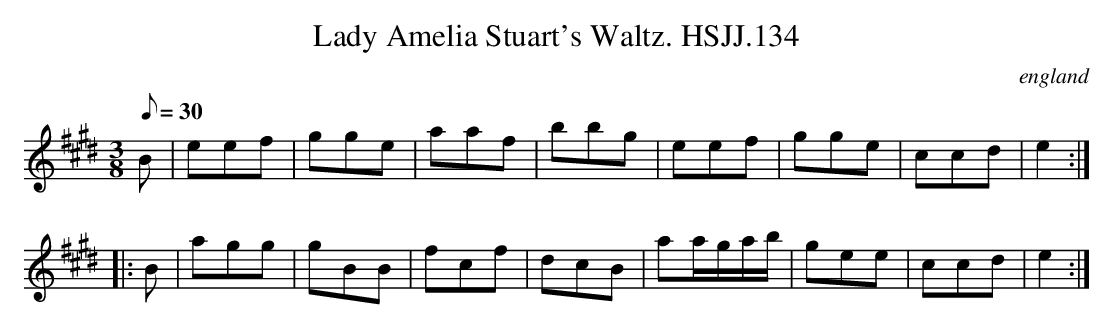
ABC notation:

X:1
T:Lady Amelia Stuart's Waltz. HSJJ.134
O:england
M:3/8
L:1/8
Q:30
K:E
B|eef|gge|aaf|bbg|eef|gge|ccd|e2:|
|:B|agg|gBB|fcf|dcB|aa/g/a/b/|gee|ccd|e2:|]
